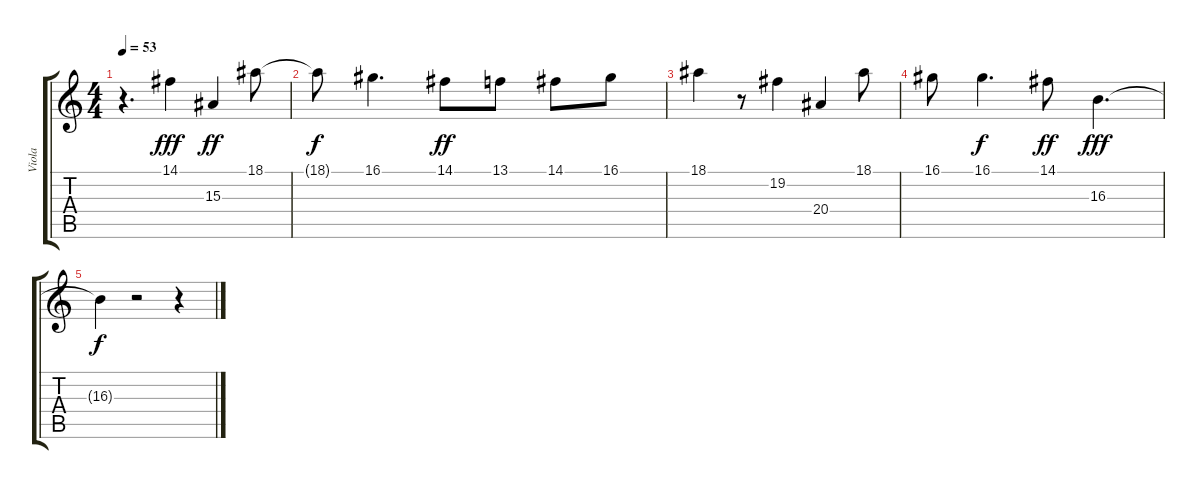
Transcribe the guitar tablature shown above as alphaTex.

\track ("Viola" "Viola") {instrument viola}
\staff {score tabs}
\tuning (E4 B3 G3 D3 A2 E2) {hide}
\ts (4 4)
\tempo 53
\clef g2
\ks c
r.4{d dy f} 14.1.4{dy fff} 15.3.4{dy ff} 18.1.8 |
18.1{t}.8{dy f} 16.1.4{d} 14.1.8{dy ff} 13.1.8 14.1.8 16.1.8 |
18.1.4 r.8 19.2.4 20.4.4 18.1.8 |
16.1.8 16.1.4{d dy f} 14.1.8{dy ff} 16.3.4{d dy fff} |
16.3{t}.4{dy f} r.2 r.4
